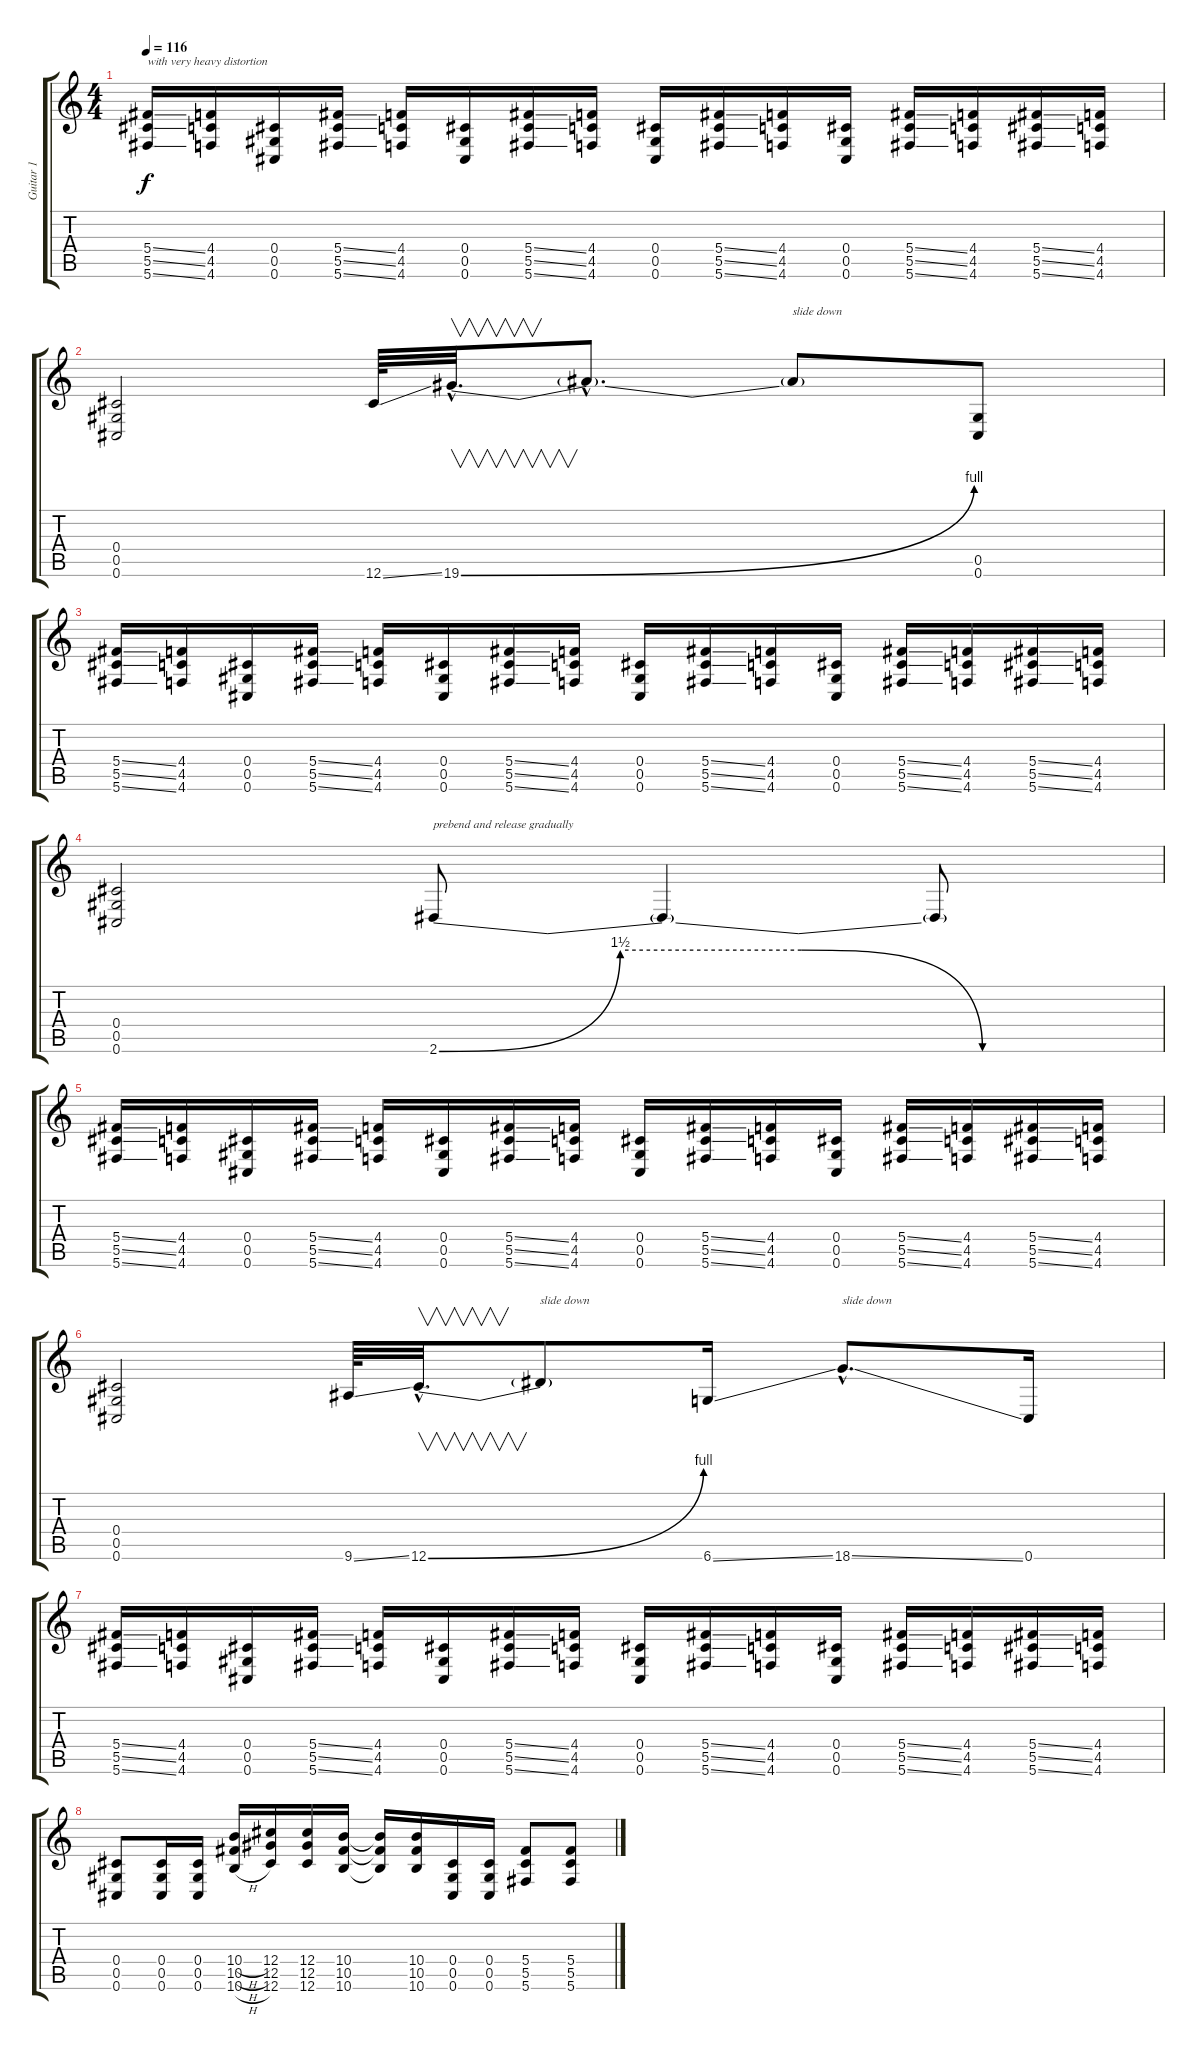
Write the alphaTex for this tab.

\track ("Guitar 1" "Guitar 1") {instrument overdrivenguitar}
\staff {score tabs}
\tuning (Eb4 Bb3 Gb3 Db3 Ab2 Db2) {hide}
\ts (4 4)
\tempo 116
\clef g2
\ks c
(5.4{ss} 5.5{ss} 5.6{ss}).16{txt "with very heavy distortion" dy f instrument overdrivenguitar} (4.4 4.5 4.6).16 (0.4 0.5 0.6).16 (5.4{ss} 5.5{ss} 5.6{ss}).16 (4.4 4.5 4.6).16 (0.4 0.5 0.6).16 (5.4{ss} 5.5{ss} 5.6{ss}).16 (4.4 4.5 4.6).16 (0.4 0.5 0.6).16 (5.4{ss} 5.5{ss} 5.6{ss}).16 (4.4 4.5 4.6).16 (0.4 0.5 0.6).16 (5.4{ss} 5.5{ss} 5.6{ss}).16 (4.4 4.5 4.6).16 (5.4{ss} 5.5{ss} 5.6{ss}).16 (4.4 4.5 4.6).16 |
(0.4 0.5 0.6).2 12.6{ss}.64 19.6{be (bend 0 0 60 4) hac}.32{v d} 19.6{hac t}.8{d} 19.6{t}.8{txt "slide down"} (0.5 0.6).8 |
(5.4{ss} 5.5{ss} 5.6{ss}).16 (4.4 4.5 4.6).16 (0.4 0.5 0.6).16 (5.4{ss} 5.5{ss} 5.6{ss}).16 (4.4 4.5 4.6).16 (0.4 0.5 0.6).16 (5.4{ss} 5.5{ss} 5.6{ss}).16 (4.4 4.5 4.6).16 (0.4 0.5 0.6).16 (5.4{ss} 5.5{ss} 5.6{ss}).16 (4.4 4.5 4.6).16 (0.4 0.5 0.6).16 (5.4{ss} 5.5{ss} 5.6{ss}).16 (4.4 4.5 4.6).16 (5.4{ss} 5.5{ss} 5.6{ss}).16 (4.4 4.5 4.6).16 |
(0.4 0.5 0.6).2 2.6{be (custom 0 0 15 6 30 6 45 0 60 0)}.8{txt "prebend and release gradually"} 2.6{t}.4 2.6{t}.8 |
(5.4{ss} 5.5{ss} 5.6{ss}).16 (4.4 4.5 4.6).16 (0.4 0.5 0.6).16 (5.4{ss} 5.5{ss} 5.6{ss}).16 (4.4 4.5 4.6).16 (0.4 0.5 0.6).16 (5.4{ss} 5.5{ss} 5.6{ss}).16 (4.4 4.5 4.6).16 (0.4 0.5 0.6).16 (5.4{ss} 5.5{ss} 5.6{ss}).16 (4.4 4.5 4.6).16 (0.4 0.5 0.6).16 (5.4{ss} 5.5{ss} 5.6{ss}).16 (4.4 4.5 4.6).16 (5.4{ss} 5.5{ss} 5.6{ss}).16 (4.4 4.5 4.6).16 |
(0.4 0.5 0.6).2 9.6{ss}.64 12.6{be (bend 0 0 60 4) hac}.32{v d} 12.6{t}.8{txt "slide down"} 6.6{ss}.16 18.6{ss hac}.8{d txt "slide down"} 0.6.16 |
(5.4{ss} 5.5{ss} 5.6{ss}).16 (4.4 4.5 4.6).16 (0.4 0.5 0.6).16 (5.4{ss} 5.5{ss} 5.6{ss}).16 (4.4 4.5 4.6).16 (0.4 0.5 0.6).16 (5.4{ss} 5.5{ss} 5.6{ss}).16 (4.4 4.5 4.6).16 (0.4 0.5 0.6).16 (5.4{ss} 5.5{ss} 5.6{ss}).16 (4.4 4.5 4.6).16 (0.4 0.5 0.6).16 (5.4{ss} 5.5{ss} 5.6{ss}).16 (4.4 4.5 4.6).16 (5.4{ss} 5.5{ss} 5.6{ss}).16 (4.4 4.5 4.6).16 |
(0.4 0.5 0.6).8 (0.4 0.5 0.6).16 (0.4 0.5 0.6).16 (10.4{h} 10.5{h} 10.6{h}).16 (12.4 12.5 12.6).16 (12.4 12.5 12.6).16 (10.4 10.5 10.6).16 (10.4{t} 10.5{t} 10.6{t}).16 (10.4 10.5 10.6).16 (0.4 0.5 0.6).16 (0.4 0.5 0.6).16 (5.4 5.5 5.6).8 (5.4 5.5 5.6).8
